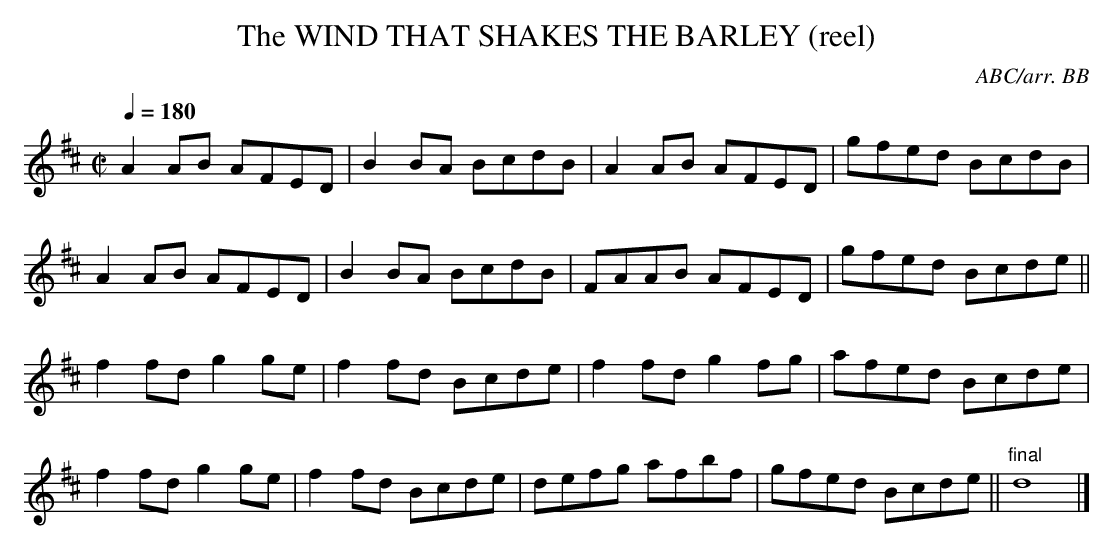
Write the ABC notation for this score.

X:1
T:WIND THAT SHAKES THE BARLEY (reel), The
C:ABC/arr. BB
M:C|
L:1/8
Q:1/4=180
K:D
A2 AB AFED|B2 BA BcdB|A2 AB AFED|gfed BcdB|
A2 AB AFED|B2 BA BcdB|FAAB AFED|gfed Bcde ||
f2 fd g2 ge|f2 fd Bcde|f2 fd g2 fg|afed Bcde|
f2 fd g2 ge|f2 fd Bcde|defg afbf|gfed Bcde ||\
"final"d8|]
